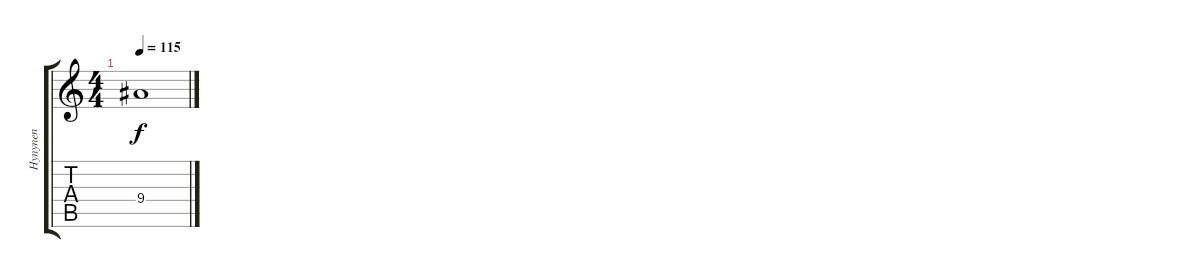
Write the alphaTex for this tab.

\track ("Hynynen" "Hynynen") {instrument distortionguitar}
\staff {score tabs}
\tuning (Eb4 Bb3 Gb3 Db3 Ab2 Db2) {hide}
\ts (4 4)
\tempo 115
\clef g2
\ks c
9.4.1{dy f}
